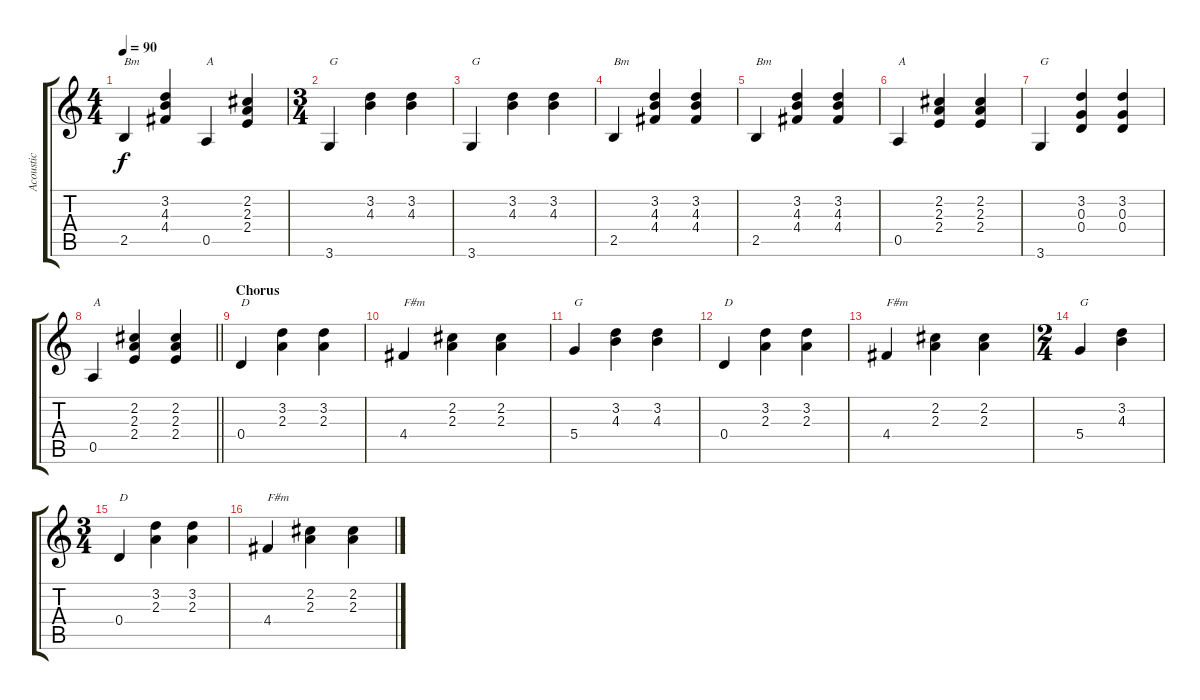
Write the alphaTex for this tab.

\track ("Acoustic" "Acoustic") {instrument acousticguitarsteel}
\staff {score tabs}
\tuning (E4 B3 G3 D3 A2 E2) {hide}
\ts (4 4)
\tempo 90
\clef g2
\ks c
2.5.4{txt "Bm" dy f} (3.2 4.3 4.4).4 0.5.4{txt "A"} (2.2 2.3 2.4).4 |
\ts (3 4)
3.6.4{txt "G"} (3.2 4.3).4 (3.2 4.3).4 |
3.6.4{txt "G"} (3.2 4.3).4 (3.2 4.3).4 |
2.5.4{txt "Bm"} (3.2 4.3 4.4).4 (3.2 4.3 4.4).4 |
2.5.4{txt "Bm"} (3.2 4.3 4.4).4 (3.2 4.3 4.4).4 |
0.5.4{txt "A"} (2.2 2.3 2.4).4 (2.2 2.3 2.4).4 |
3.6.4{txt "G"} (3.2 0.3 0.4).4 (3.2 0.3 0.4).4 |
\barLineRight lightlight
0.5.4{txt "A"} (2.2 2.3 2.4).4 (2.2 2.3 2.4).4 |
\section ("" "Chorus")
0.4.4{txt "D"} (3.2 2.3).4 (3.2 2.3).4 |
4.4.4{txt "F#m"} (2.2 2.3).4 (2.2 2.3).4 |
5.4.4{txt "G"} (3.2 4.3).4 (3.2 4.3).4 |
0.4.4{txt "D"} (3.2 2.3).4 (3.2 2.3).4 |
4.4.4{txt "F#m"} (2.2 2.3).4 (2.2 2.3).4 |
\ts (2 4)
5.4.4{txt "G"} (3.2 4.3).4 |
\ts (3 4)
0.4.4{txt "D"} (3.2 2.3).4 (3.2 2.3).4 |
4.4.4{txt "F#m"} (2.2 2.3).4 (2.2 2.3).4
